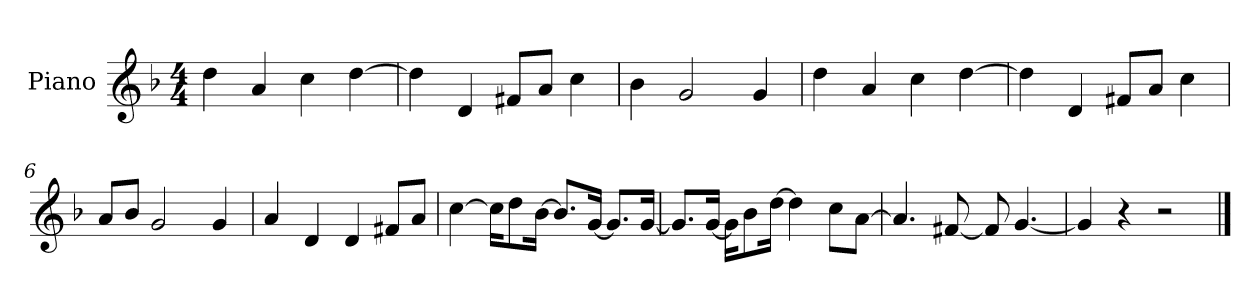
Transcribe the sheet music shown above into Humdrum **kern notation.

**kern
*part1
*staff1
*I"Piano
*I'P-no
*clefG2
*k[b-]
*M4/4
*MM90
=1
4dd\
4a/
4cc\
[4dd\
=2
4dd\]
4d/
8f#X/L
8a/J
4cc\
=3
4b-\
2g/
4g/
=4
4dd\
4a/
4cc\
[4dd\
=5
4dd\]
4d/
8f#X/L
8a/J
4cc\
=6
8a/L
8b-/J
2g/
4g/
=7
4a/
4d/
4d/
8f#X/L
8a/J
!!LO:LB:g=z
=8
[4cc\
16cc\KL]
8dd\
[16b-\Jk
8.b-/L]
[16g/Jk
8.g/L]
[16g/Jk
=9
8.g/L]
[16g/Jk
16g\KL]
8b-\
[16dd\Jk
4dd\]
8cc\L
[8a\J
=10
4.a/]
[8f#X/
8f#/]
[4.g/
=11
4g/]
4r
2r
==
*-
